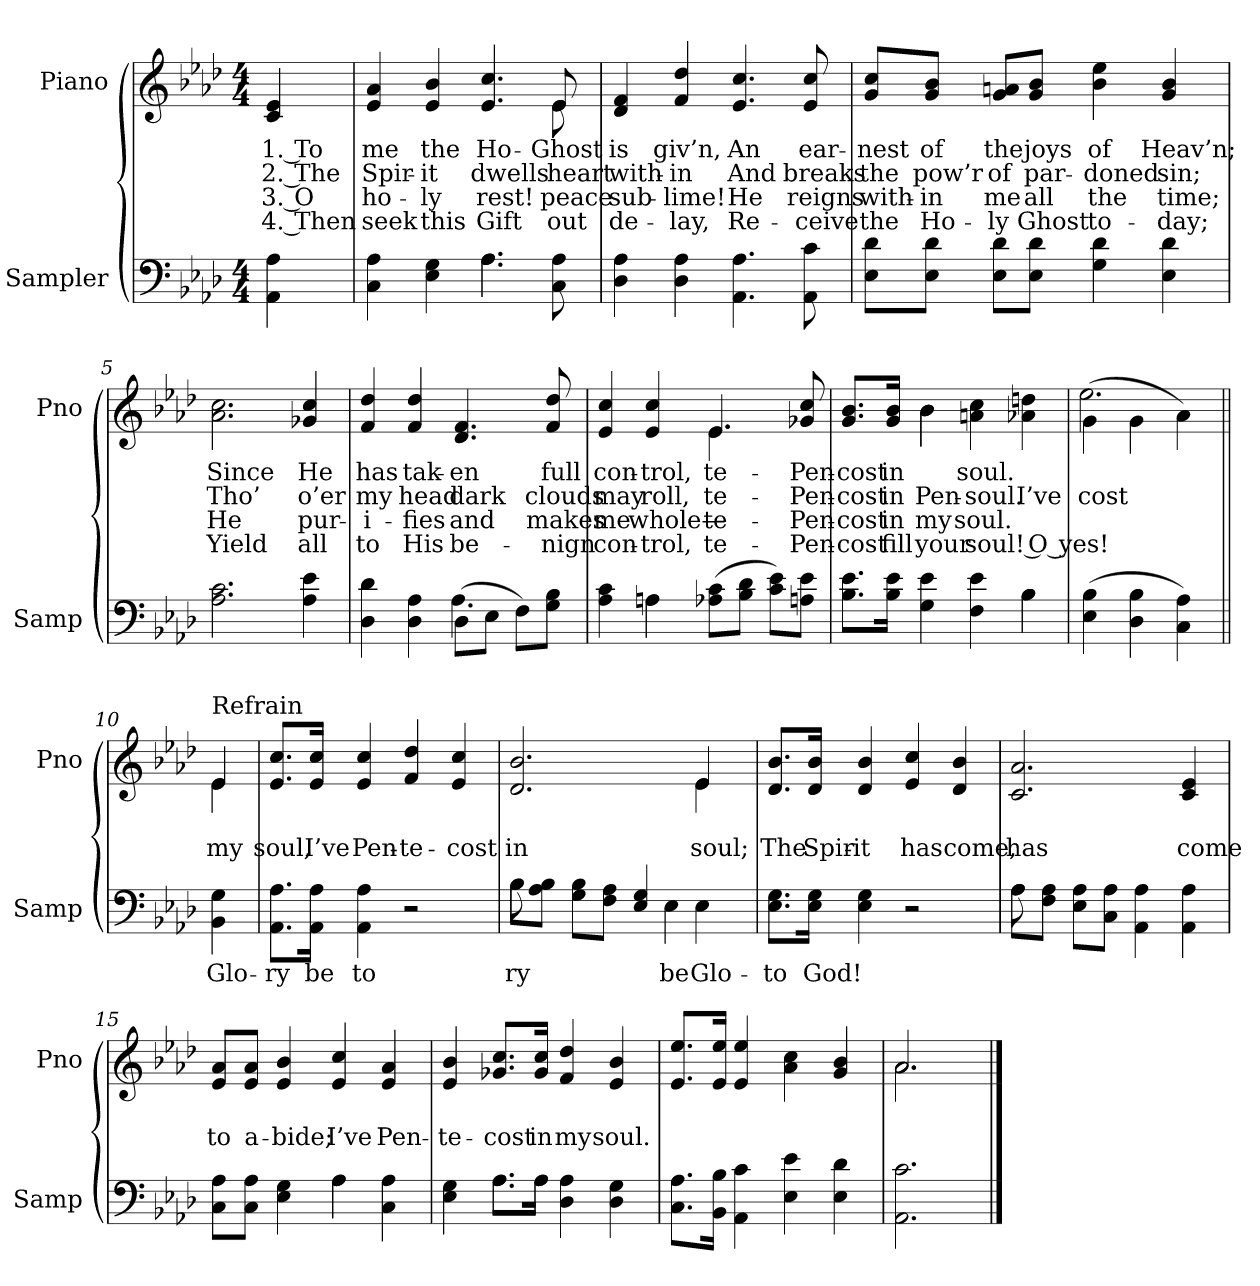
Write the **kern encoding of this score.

**kern	**text	**kern	**text	**text	**text	**text
*part2	*part2	*part1	*part1	*part1	*part1	*part1
*staff2	*staff2	*staff1	*staff1	*staff1	*staff1	*staff1
*I"Sampler	*	*I"Piano	*	*	*	*
*I'Samp	*	*I'Pno	*	*	*	*
*clefF4	*	*clefG2	*	*	*	*
*k[b-e-a-d-]	*	*k[b-e-a-d-]	*	*	*	*
*A-:	*	*A-:	*	*	*	*
*M4/4	*	*M4/4	*	*	*	*
=1	=1	=1	=1	=1	=1	=1
4AA- 4A-	.	4c 4e-	1. To	2. The	3. O	4. Then
=2	=2	=2	=2	=2	=2	=2
*^	*	*^	*	*	*	*
4C 4A-	2ryy	.	4e- 4a-	2..ryy	me	Spir-	ho-	seek
4E- 4G	.	.	4e- 4b-	.	the	-it	-ly	this
4.A-\	4.A-	.	4.e- 4.cc	.	Ho-	dwells	rest!	Gift
8C 8A-	8ryy	.	8e-/	8e-	Ghost	heart	peace	-out
*v	*v	*	*	*	*	*	*	*
*	*	*v	*v	*	*	*	*
=3	=3	=3	=3	=3	=3	=3
4D- 4A-	.	4d- 4f	is	with-	sub-	de-
4D- 4A-	.	4f 4dd-	giv’n,	-in	-lime!	-lay,
4.AA- 4.A-	.	4.e- 4.cc	An	And	He	Re-
8AA- 8c	.	8e- 8cc	ear-	breaks	reigns	-ceive
=4	=4	=4	=4	=4	=4	=4
8E-\ 8d-\L	.	8g/ 8cc/L	-nest	the	with-	the
8E-\ 8d-\J	.	8g/ 8b-/J	of	pow’r	-in	Ho-
8E-\ 8d-\L	.	8g/ 8an/L	the	of	me	-ly
8E-\ 8d-\J	.	8g/ 8b-/J	joys	par-	all	Ghost
4G 4d-	.	4b- 4ee-	of	-doned	the	to-
4E- 4d-	.	4g 4b-	Heav’n;	sin;	time;	-day;
=5	=5	=5	=5	=5	=5	=5
2.A- 2.c	.	2.a- 2.cc	Since	Tho’	He	Yield
4A- 4e-	.	4g-X 4cc	He	o’er	pur-	all
=6	=6	=6	=6	=6	=6	=6
*^	*	*	*	*	*	*
4D- 4d-	2ryy	.	4f 4dd-	has	my	-i-	to
4D- 4A-	.	.	4f 4dd-	tak-	head	-fies	His
(8D-\L	4.A-	.	4.d- 4.f	-en	dark	and	be-
8E-\J	.	.	.	.	.	.	.
8F\L)	.	.	.	.	.	.	.
8G\ 8B-\J	8ryy	.	8f 8dd-	full	clouds	makes	-nign
=7	=7	=7	=7	=7	=7	=7	=7
*	*	*	*^	*	*	*	*
4A- 4c	4ryy	.	4e- 4cc	2ryy	con-	may	me	con-
4A-\	4A	.	4e- 4cc	.	-trol,	roll,	whole—	-trol,
(8A-\ 8c\L	2ryy	.	4.e-/	4.e-	-te-	-te-	-te-	-te-
8B-\ 8d-\J	.	.	.	.	.	.	.	.
8c\ 8e-\L)	.	.	.	.	.	.	.	.
8An\ 8e-\J	.	.	8g-X 8cc	8ryy	Pen-	Pen-	Pen-	Pen-
=8	=8	=8	=8	=8	=8	=8	=8	=8
8.B-\ 8.e-\L	2.ryy	.	8.g/ 8.b-/L	4ryy	-cost	-cost	-cost	-cost
16B-\ 16e-\Jk	.	.	16g/ 16b-/Jk	.	in	in	in	fill
4G 4e-	.	.	4b-\	4b-	.	Pen-	my	your
4F 4e-	.	.	4an 4cc	2ryy	soul.	soul.	soul.	soul! O yes!
4B-\	4B-	.	4a-X 4ddn	.	.	I’ve	.	.
*v	*v	*	*	*	*	*	*	*
=9	=9	=9	=9	=9	=9	=9	=9
(4E- 4B-	.	(4g\	2.ee-	.	-cost	.	.
4D- 4B-	.	4g\	.	.	.	.	.
4C 4A-)	.	4a-\)	.	.	.	.	.
=10||	=10||	=10||	=10||	=10||	=10||	=10||	=10||
!	!	!LO:TX:t=Refrain	!	!	!	!	!
4BB- 4G	Glo-	4e-/	4e-	.	my	.	.
*	*	*v	*v	*	*	*	*
=11	=11	=11	=11	=11	=11	=11
8.AA-\ 8.A-\L	-ry	8.e-/ 8.cc/L	.	soul,	.	.
16AA-\ 16A-\Jk	be	16e-/ 16cc/Jk	.	I’ve	.	.
4AA- 4A-	to	4e- 4cc	.	Pen-	.	.
2r	.	4f 4dd-	.	-te-	.	.
.	.	4e- 4cc	.	-cost	.	.
=12	=12	=12	=12	=12	=12	=12
*^	*	*^	*	*	*	*
8B-\L	8B-	-ry	2.d- 2.b-	2.ryy	.	in	.	.
8A-\ 8B-\J	2ryy	.	.	.	.	.	.	.
8G\ 8B-\L	.	.	.	.	.	.	.	.
8F\ 8A-\J	.	.	.	.	.	.	.	.
4E- 4G	.	.	.	.	.	.	.	.
.	4E-	be	.	.	.	.	.	.
4E-\	.	Glo-	4e-/	4e-	.	soul;	.	.
.	8ryy	.	.	.	.	.	.	.
*v	*v	*	*	*	*	*	*	*
*	*	*v	*v	*	*	*	*
=13	=13	=13	=13	=13	=13	=13
8.E-\ 8.G\L	to	8.d-/ 8.b-/L	.	The	.	.
16E-\ 16G\Jk	God!	16d-/ 16b-/Jk	.	Spir-	.	.
4E- 4G	.	4d- 4b-	.	-it	.	.
2r	.	4e- 4cc	.	has	.	.
.	.	4d- 4b-	.	come,	.	.
=14	=14	=14	=14	=14	=14	=14
*^	*	*	*	*	*	*
8A-\L	8A-	.	2.c 2.a-	.	has	.	.
8F\ 8A-\J	2..ryy	.	.	.	.	.	.
8E-\ 8A-\L	.	.	.	.	.	.	.
8C\ 8A-\J	.	.	.	.	.	.	.
4AA- 4A-	.	.	.	.	.	.	.
4AA- 4A-	.	.	4c 4e-	.	come	.	.
=15	=15	=15	=15	=15	=15	=15	=15
8C\ 8A-\L	2ryy	.	8e-/ 8a-/L	.	to	.	.
8C\ 8A-\J	.	.	8e-/ 8a-/J	.	a-	.	.
4E- 4G	.	.	4e- 4b-	.	-bide;	.	.
4A-\	4A-	.	4e- 4cc	.	I’ve	.	.
4C 4A-	4ryy	.	4e- 4a-	.	Pen-	.	.
=16	=16	=16	=16	=16	=16	=16	=16
4E- 4G	4ryy	.	4e- 4b-	.	-te-	.	.
8.A-\L	8.A-\L	.	8.g-X/ 8.cc/L	.	-cost	.	.
16A-\Jk	16A-\Jk	.	16g-/ 16cc/Jk	.	in	.	.
4D- 4A-	2ryy	.	4f 4dd-	.	my	.	.
4D- 4G	.	.	4e- 4b-	.	soul.	.	.
*v	*v	*	*	*	*	*	*
=17	=17	=17	=17	=17	=17	=17
8.C\ 8.A-\L	.	8.e-/ 8.ee-/L	.	.	.	.
16BB-\ 16B-\Jk	.	16e-/ 16ee-/Jk	.	.	.	.
4AA- 4c	.	4e- 4ee-	.	.	.	.
4E- 4e-	.	4a- 4cc	.	.	.	.
4E- 4d-	.	4g 4b-	.	.	.	.
=18	=18	=18	=18	=18	=18	=18
*	*	*^	*	*	*	*
2.AA- 2.c	.	2.a-/	2.a-	.	.	.	.
*	*	*v	*v	*	*	*	*
==	==	==	==	==	==	==
*-	*-	*-	*-	*-	*-	*-
